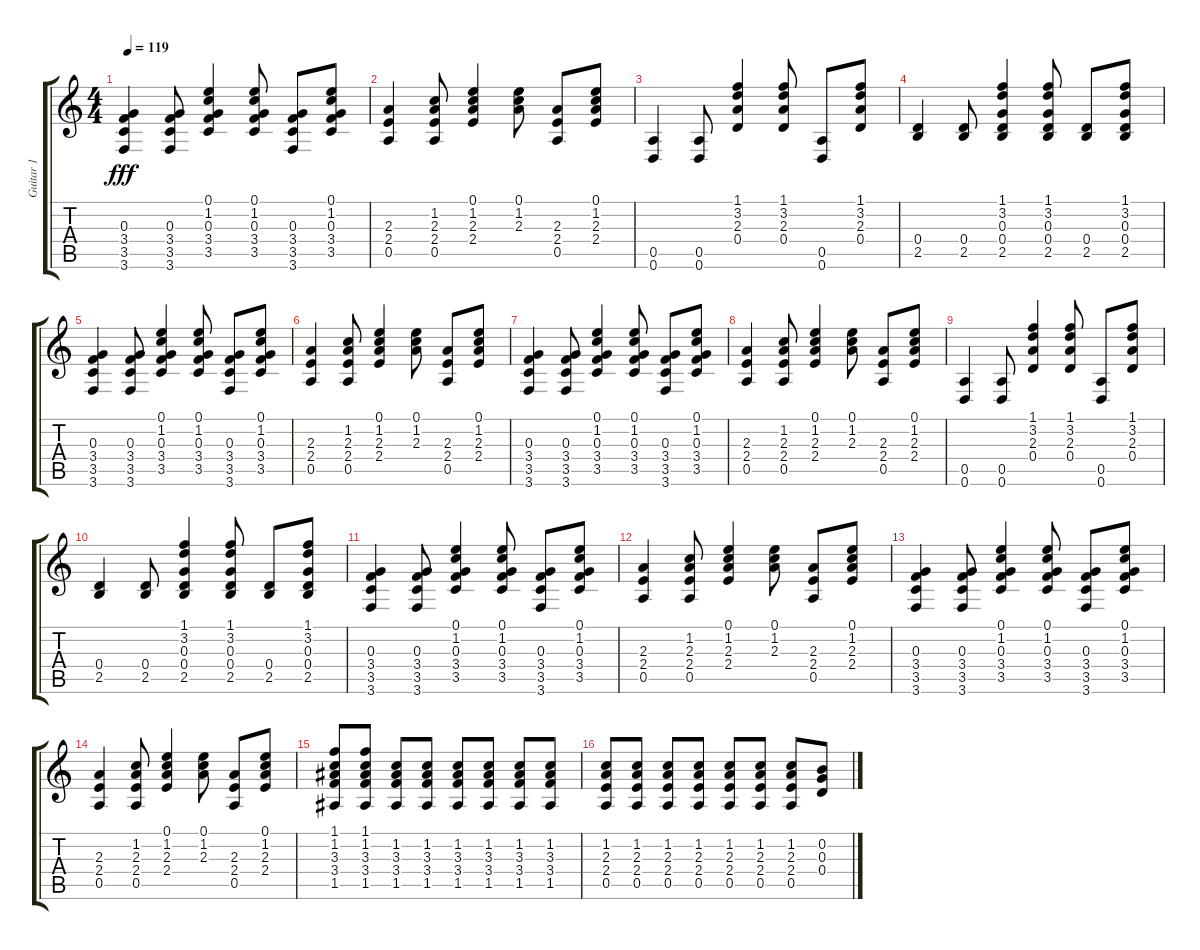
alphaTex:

\track ("Guitar 1" "Guitar 1") {instrument distortionguitar}
\staff {score tabs}
\tuning (E4 B3 G3 D3 A2 D2) {hide}
\ts (4 4)
\tempo 119
\clef g2
\ks c
(0.3 3.4 3.5 3.6).4{dy fff} (0.3 3.4 3.5 3.6).8 (0.1 1.2 0.3 3.4 3.5).4 (0.1 1.2 0.3 3.4 3.5).8 (0.3 3.4 3.5 3.6).8 (0.1 1.2 0.3 3.4 3.5).8 |
(2.3 2.4 0.5).4 (1.2 2.3 2.4 0.5).8 (0.1 1.2 2.3 2.4).4 (0.1 1.2 2.3).8 (2.3 2.4 0.5).8 (0.1 1.2 2.3 2.4).8 |
(0.5 0.6).4 (0.5 0.6).8 (1.1 3.2 2.3 0.4).4 (1.1 3.2 2.3 0.4).8 (0.5 0.6).8 (1.1 3.2 2.3 0.4).8 |
(0.4 2.5).4 (0.4 2.5).8 (1.1 3.2 0.3 0.4 2.5).4 (1.1 3.2 0.3 0.4 2.5).8 (0.4 2.5).8 (1.1 3.2 0.3 0.4 2.5).8 |
(0.3 3.4 3.5 3.6).4 (0.3 3.4 3.5 3.6).8 (0.1 1.2 0.3 3.4 3.5).4 (0.1 1.2 0.3 3.4 3.5).8 (0.3 3.4 3.5 3.6).8 (0.1 1.2 0.3 3.4 3.5).8 |
(2.3 2.4 0.5).4 (1.2 2.3 2.4 0.5).8 (0.1 1.2 2.3 2.4).4 (0.1 1.2 2.3).8 (2.3 2.4 0.5).8 (0.1 1.2 2.3 2.4).8 |
(0.3 3.4 3.5 3.6).4 (0.3 3.4 3.5 3.6).8 (0.1 1.2 0.3 3.4 3.5).4 (0.1 1.2 0.3 3.4 3.5).8 (0.3 3.4 3.5 3.6).8 (0.1 1.2 0.3 3.4 3.5).8 |
(2.3 2.4 0.5).4 (1.2 2.3 2.4 0.5).8 (0.1 1.2 2.3 2.4).4 (0.1 1.2 2.3).8 (2.3 2.4 0.5).8 (0.1 1.2 2.3 2.4).8 |
(0.5 0.6).4 (0.5 0.6).8 (1.1 3.2 2.3 0.4).4 (1.1 3.2 2.3 0.4).8 (0.5 0.6).8 (1.1 3.2 2.3 0.4).8 |
(0.4 2.5).4 (0.4 2.5).8 (1.1 3.2 0.3 0.4 2.5).4 (1.1 3.2 0.3 0.4 2.5).8 (0.4 2.5).8 (1.1 3.2 0.3 0.4 2.5).8 |
(0.3 3.4 3.5 3.6).4 (0.3 3.4 3.5 3.6).8 (0.1 1.2 0.3 3.4 3.5).4 (0.1 1.2 0.3 3.4 3.5).8 (0.3 3.4 3.5 3.6).8 (0.1 1.2 0.3 3.4 3.5).8 |
(2.3 2.4 0.5).4 (1.2 2.3 2.4 0.5).8 (0.1 1.2 2.3 2.4).4 (0.1 1.2 2.3).8 (2.3 2.4 0.5).8 (0.1 1.2 2.3 2.4).8 |
(0.3 3.4 3.5 3.6).4 (0.3 3.4 3.5 3.6).8 (0.1 1.2 0.3 3.4 3.5).4 (0.1 1.2 0.3 3.4 3.5).8 (0.3 3.4 3.5 3.6).8 (0.1 1.2 0.3 3.4 3.5).8 |
(2.3 2.4 0.5).4 (1.2 2.3 2.4 0.5).8 (0.1 1.2 2.3 2.4).4 (0.1 1.2 2.3).8 (2.3 2.4 0.5).8 (0.1 1.2 2.3 2.4).8 |
(1.1 1.2 3.3 3.4 1.5).8 (1.1 1.2 3.3 3.4 1.5).8 (1.2 3.3 3.4 1.5).8 (1.2 3.3 3.4 1.5).8 (1.2 3.3 3.4 1.5).8 (1.2 3.3 3.4 1.5).8 (1.2 3.3 3.4 1.5).8 (1.2 3.3 3.4 1.5).8 |
(1.2 2.3 2.4 0.5).8 (1.2 2.3 2.4 0.5).8 (1.2 2.3 2.4 0.5).8 (1.2 2.3 2.4 0.5).8 (1.2 2.3 2.4 0.5).8 (1.2 2.3 2.4 0.5).8 (1.2 2.3 2.4 0.5).8 (0.2 0.3 0.4).8
